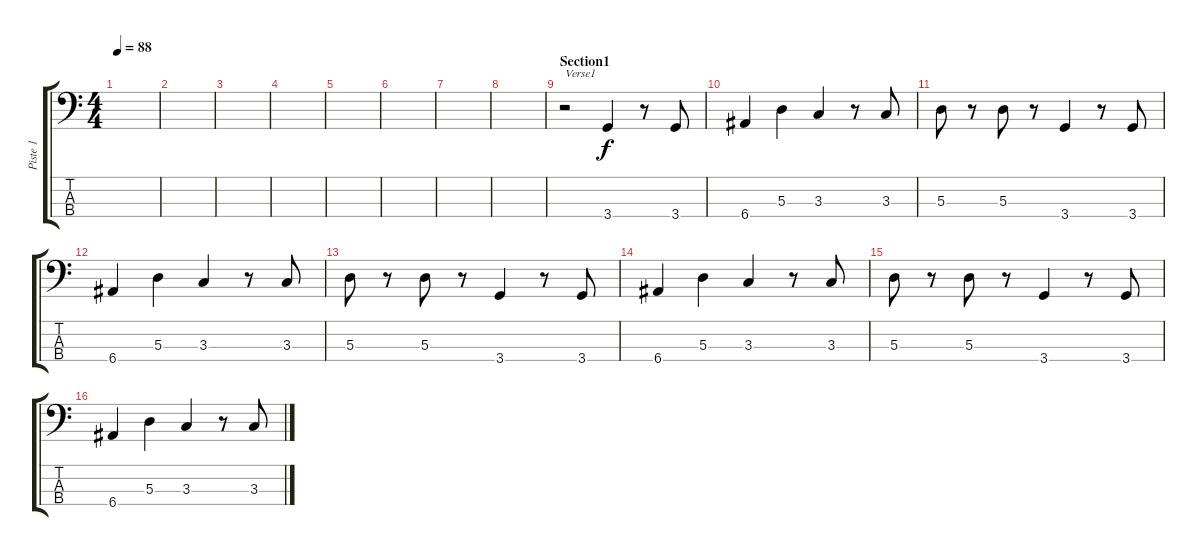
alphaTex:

\track ("Piste 1" "Piste 1") {instrument electricbassfinger}
\staff {score tabs}
\tuning (G2 D2 A1 E1) {hide}
\ts (4 4)
\tempo 88
\clef f4
\ks c
|
|
|
|
|
|
|
|
\section ("" "Section1")
r.2{txt "Verse1"} 3.4.4 r.8 3.4.8 |
6.4.4 5.3.4 3.3.4 r.8 3.3.8 |
5.3.8 r.8 5.3.8 r.8 3.4.4 r.8 3.4.8 |
6.4.4 5.3.4 3.3.4 r.8 3.3.8 |
5.3.8 r.8 5.3.8 r.8 3.4.4 r.8 3.4.8 |
6.4.4 5.3.4 3.3.4 r.8 3.3.8 |
5.3.8 r.8 5.3.8 r.8 3.4.4 r.8 3.4.8 |
6.4.4 5.3.4 3.3.4 r.8 3.3.8
